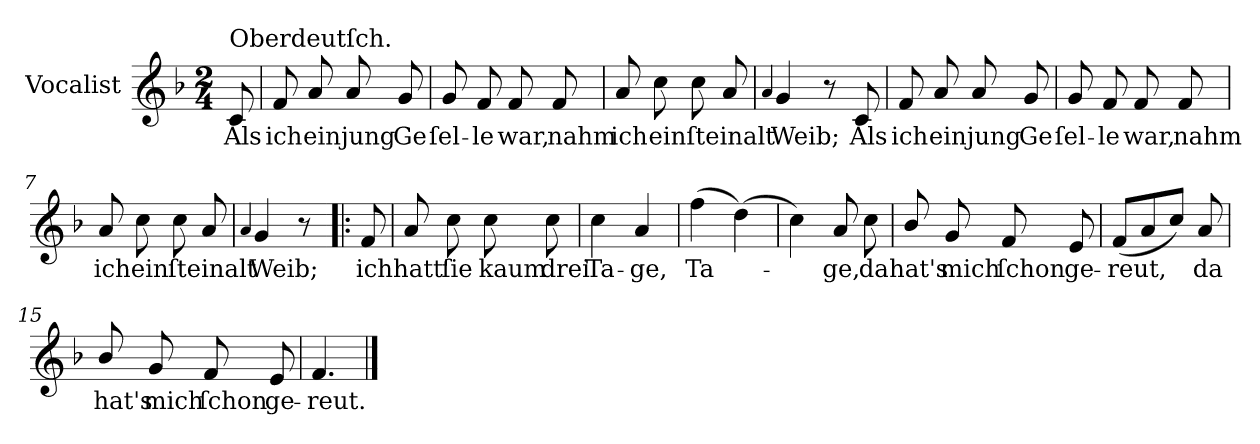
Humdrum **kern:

**kern	**text
*part1	*part1
*staff1	*staff1
*I"Vocalist	*
*k[b-]	*
*F:	*
*M2/4	*
=	=
!LO:TX:a:t=Oberdeutſch.	!
8c	Als
=1	=1
8f	ich
8a	ein
8a	jung
8g	Ge
=2	=2
8g	ſel-
8f	-le
8f	war,
8f	nahm
=3	=3
8a	ich
8cc	ein
8cc	ſteinalt
8a	.
=4	=4
4qqa	.
4g	Weib;
8r	.
8c	Als
=5	=5
8f	ich
8a	ein
8a	jung
8g	Ge
=6	=6
8g	ſel-
8f	-le
8f	war,
8f	nahm
=7	=7
8a	ich
8cc	ein
8cc	ſteinalt
8a	.
=8	=8
4qqa	.
4g	Weib;
8r	.
=!|:	=!|:
8f	ich
=9	=9
8a	hatt'
8cc	ſie
8cc	kaum
8cc	drei
=10	=10
4cc	Ta-
4a	-ge,
=11	=11
(4ff	Ta-
(4dd)	.
=12	=12
4cc)	.
8a	-ge,
8cc	da
=13	=13
8b-/	hat's
8g	mich
8f	ſchon
8e	ge-
=14	=14
(8fL	-reut,
8a	.
8ccJ)	.
8a	da
=15	=15
8b-/	hat's
8g	mich
8f	ſchon
8e	ge-
=16	=16
4.f	-reut.
==	==
*-	*-
